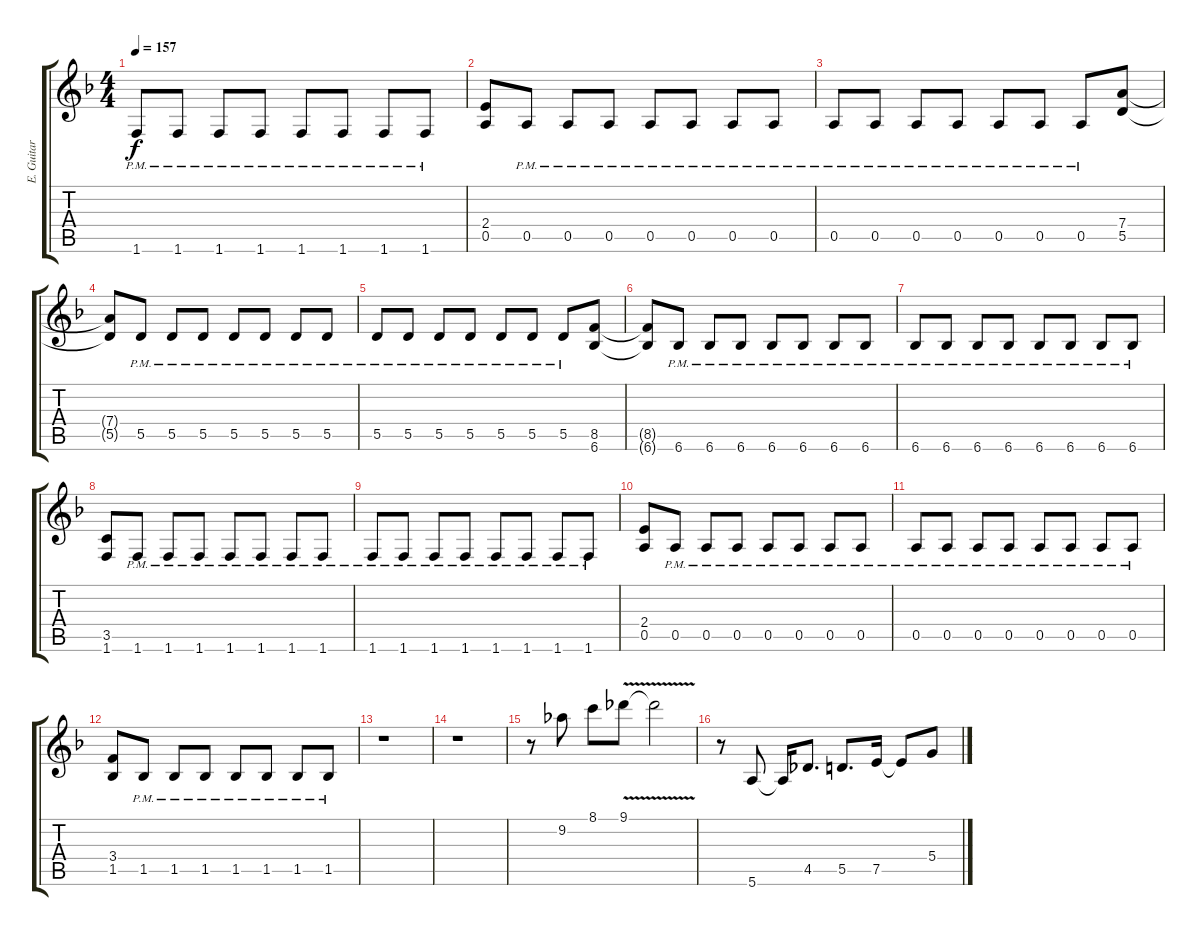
\track ("E. Guitar IV" "E. Guitar ") {instrument overdrivenguitar}
\staff {score tabs}
\tuning (E4 B3 G3 D3 A2 E2) {hide}
\ts (4 4)
\tempo 157
\clef g2
\ks f
1.6{pm}.8{dy f} 1.6{pm}.8 1.6{pm}.8 1.6{pm}.8 1.6{pm}.8 1.6{pm}.8 1.6{pm}.8 1.6{pm}.8 |
(2.4 0.5).8 0.5{pm}.8 0.5{pm}.8 0.5{pm}.8 0.5{pm}.8 0.5{pm}.8 0.5{pm}.8 0.5{pm}.8 |
0.5{pm}.8 0.5{pm}.8 0.5{pm}.8 0.5{pm}.8 0.5{pm}.8 0.5{pm}.8 0.5{pm}.8 (7.4 5.5).8 |
(7.4{t} 5.5{t}).8 5.5{pm}.8 5.5{pm}.8 5.5{pm}.8 5.5{pm}.8 5.5{pm}.8 5.5{pm}.8 5.5{pm}.8 |
5.5{pm}.8 5.5{pm}.8 5.5{pm}.8 5.5{pm}.8 5.5{pm}.8 5.5{pm}.8 5.5{pm}.8 (8.5 6.6).8 |
(8.5{t} 6.6{t}).8 6.6{pm}.8 6.6{pm}.8 6.6{pm}.8 6.6{pm}.8 6.6{pm}.8 6.6{pm}.8 6.6{pm}.8 |
6.6{pm}.8 6.6{pm}.8 6.6{pm}.8 6.6{pm}.8 6.6{pm}.8 6.6{pm}.8 6.6{pm}.8 6.6{pm}.8 |
(3.5 1.6).8 1.6{pm}.8 1.6{pm}.8 1.6{pm}.8 1.6{pm}.8 1.6{pm}.8 1.6{pm}.8 1.6{pm}.8 |
1.6{pm}.8 1.6{pm}.8 1.6{pm}.8 1.6{pm}.8 1.6{pm}.8 1.6{pm}.8 1.6{pm}.8 1.6{pm}.8 |
(2.4 0.5).8 0.5{pm}.8 0.5{pm}.8 0.5{pm}.8 0.5{pm}.8 0.5{pm}.8 0.5{pm}.8 0.5{pm}.8 |
0.5{pm}.8 0.5{pm}.8 0.5{pm}.8 0.5{pm}.8 0.5{pm}.8 0.5{pm}.8 0.5{pm}.8 0.5{pm}.8 |
(3.4 1.5).8 1.5{pm}.8 1.5{pm}.8 1.5{pm}.8 1.5{pm}.8 1.5{pm}.8 1.5{pm}.8 1.5{pm}.8 |
r.1 |
r.1 |
r.8 9.2.8 8.1.8 9.1{v}.8 9.1{t}.2 |
r.8 5.6.8 5.6{t}.16 4.5.8{d} 5.5.8{d} 7.5.16 7.5{t}.8 5.4.8
